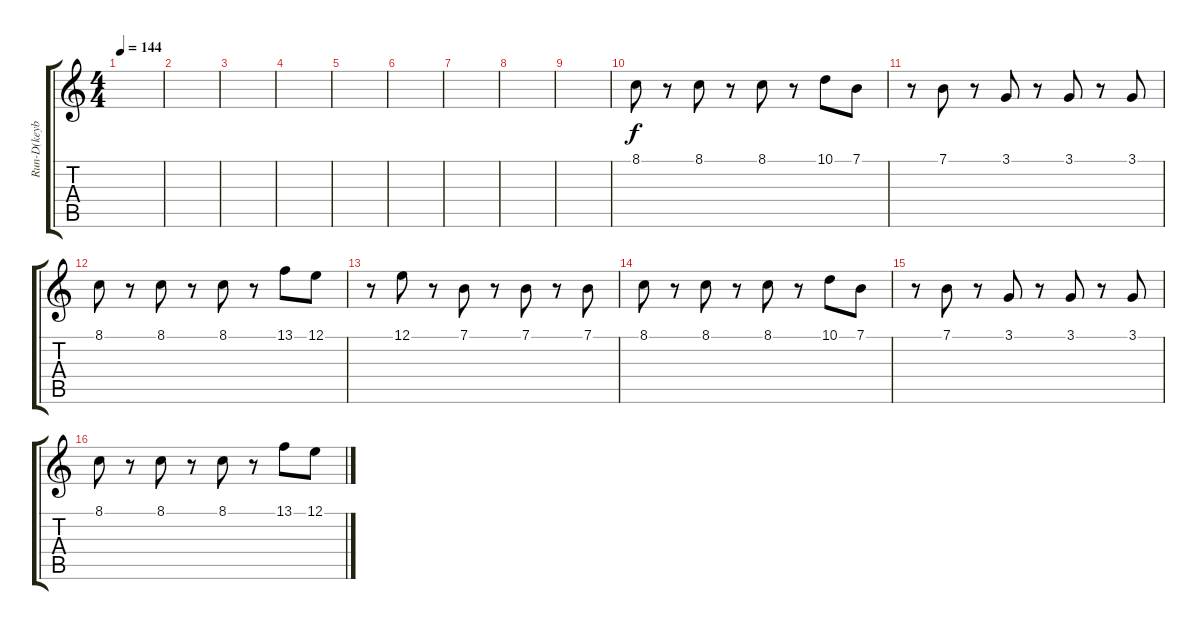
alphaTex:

\track ("Run-D(keyboard)" "Run-D(keyb") {instrument tremolostrings}
\staff {score tabs}
\tuning (E4 B3 G3 D3 A2 E2) {hide}
\ts (4 4)
\tempo 144
\clef g2
\ks c
|
|
|
|
|
|
|
|
|
8.1.8 r.8 8.1.8 r.8 8.1.8 r.8 10.1.8 7.1.8 |
r.8 7.1.8 r.8 3.1.8 r.8 3.1.8 r.8 3.1.8 |
8.1.8 r.8 8.1.8 r.8 8.1.8 r.8 13.1.8 12.1.8 |
r.8 12.1.8 r.8 7.1.8 r.8 7.1.8 r.8 7.1.8 |
8.1.8 r.8 8.1.8 r.8 8.1.8 r.8 10.1.8 7.1.8 |
r.8 7.1.8 r.8 3.1.8 r.8 3.1.8 r.8 3.1.8 |
8.1.8 r.8 8.1.8 r.8 8.1.8 r.8 13.1.8 12.1.8
